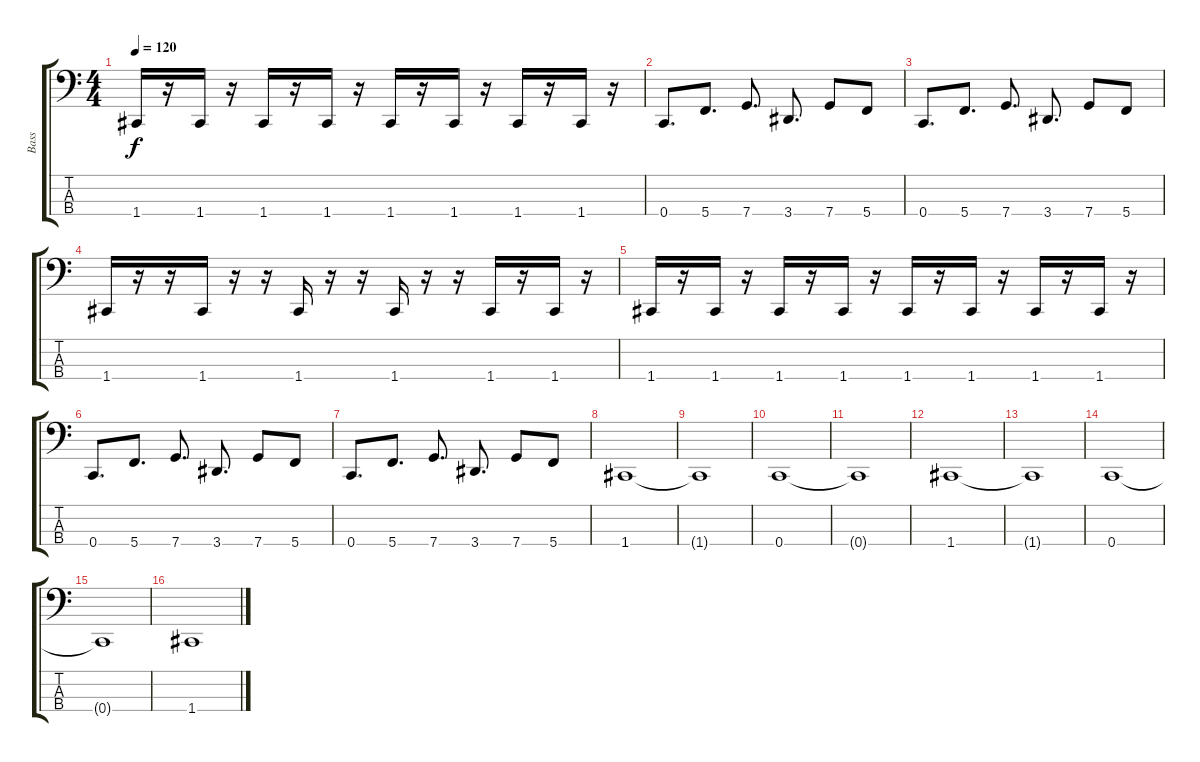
\track ("Bass" "Bass") {instrument electricbassfinger}
\staff {score tabs}
\tuning (F2 C2 G1 C1) {hide}
\ts (4 4)
\tempo 120
\clef f4
\ks c
1.4.16{dy f} r.16 1.4.16 r.16 1.4.16 r.16 1.4.16 r.16 1.4.16 r.16 1.4.16 r.16 1.4.16 r.16 1.4.16 r.16 |
0.4.8{d} 5.4.8{d} 7.4.8{d} 3.4.8{d} 7.4.8 5.4.8 |
0.4.8{d} 5.4.8{d} 7.4.8{d} 3.4.8{d} 7.4.8 5.4.8 |
1.4.16 r.16 r.16 1.4.16 r.16 r.16 1.4.16 r.16 r.16 1.4.16 r.16 r.16 1.4.16 r.16 1.4.16 r.16 |
1.4.16 r.16 1.4.16 r.16 1.4.16 r.16 1.4.16 r.16 1.4.16 r.16 1.4.16 r.16 1.4.16 r.16 1.4.16 r.16 |
0.4.8{d} 5.4.8{d} 7.4.8{d} 3.4.8{d} 7.4.8 5.4.8 |
0.4.8{d} 5.4.8{d} 7.4.8{d} 3.4.8{d} 7.4.8 5.4.8 |
1.4.1 |
1.4{t}.1 |
0.4.1 |
0.4{t}.1 |
1.4.1 |
1.4{t}.1 |
0.4.1 |
0.4{t}.1 |
1.4.1
